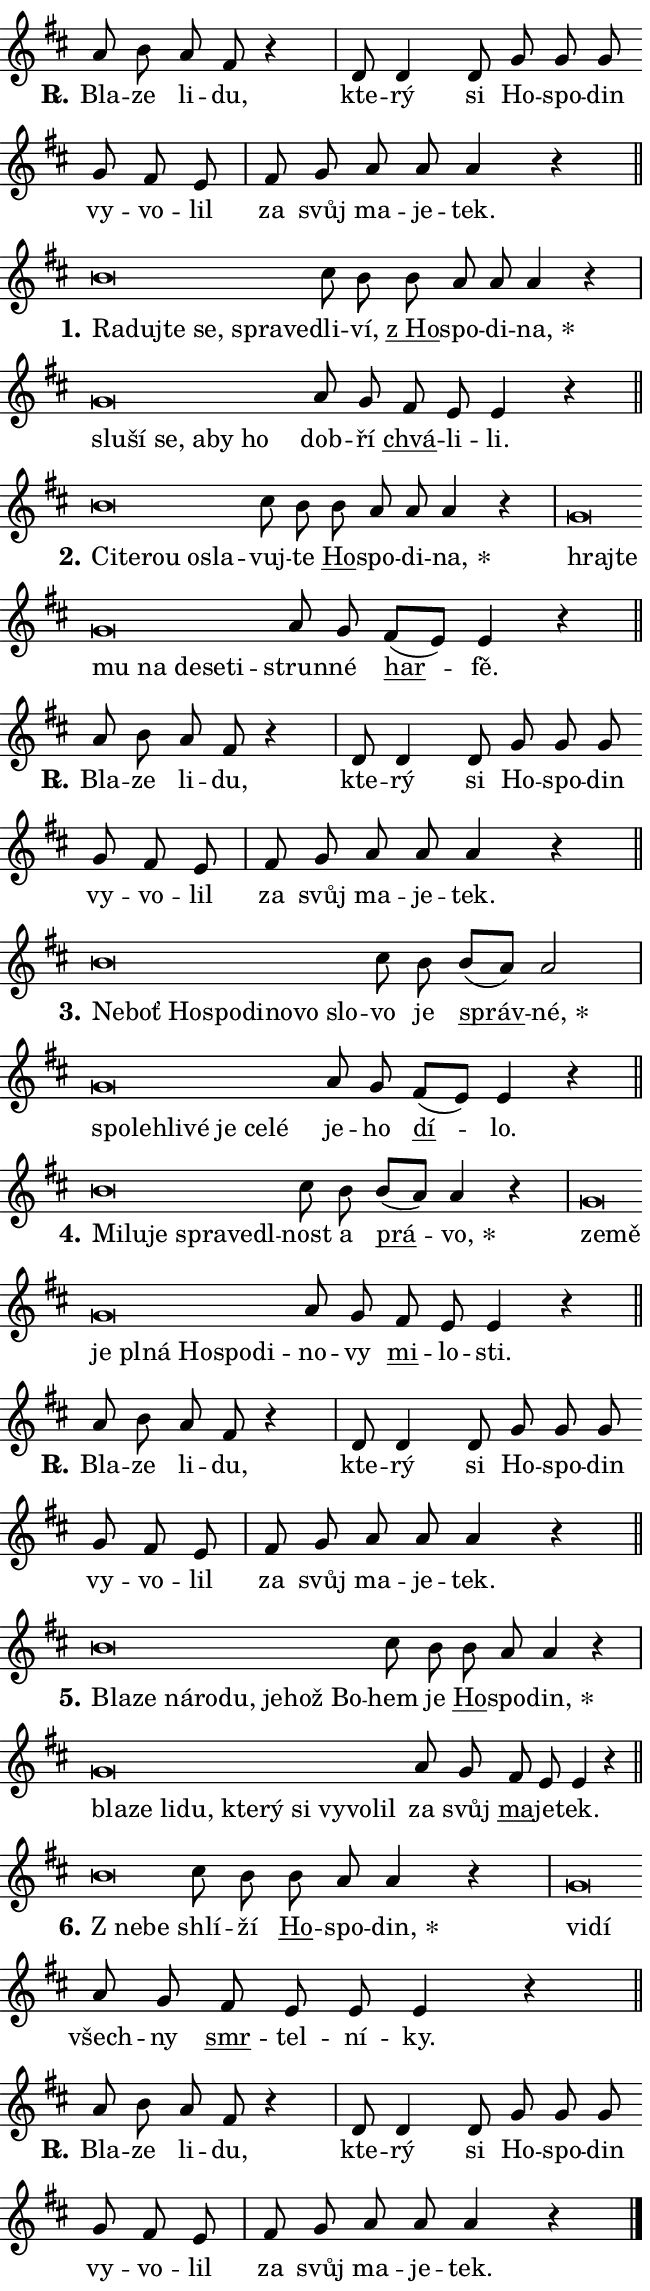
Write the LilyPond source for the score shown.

\version "2.24.0"
\header { tagline = "" }
\paper {
  indent = 0\cm
  top-margin = 0\cm
  right-margin = 0.13\cm % to fit lyric hyphens
  bottom-margin = 0\cm
  left-margin = 0\cm
  paper-width = 11\cm
  page-breaking = #ly:one-page-breaking
  system-system-spacing.basic-distance = #11
  score-system-spacing.basic-distance = #11
  ragged-last = ##f
}


%% Author: Thomas Morley
%% https://lists.gnu.org/archive/html/lilypond-user/2020-05/msg00002.html
#(define (line-position grob)
"Returns position of @var[grob} in current system:
   @code{'start}, if at first time-step
   @code{'end}, if at last time-step
   @code{'middle} otherwise
"
  (let* ((col (ly:item-get-column grob))
         (ln (ly:grob-object col 'left-neighbor))
         (rn (ly:grob-object col 'right-neighbor))
         (col-to-check-left (if (ly:grob? ln) ln col))
         (col-to-check-right (if (ly:grob? rn) rn col))
         (break-dir-left
           (and
             (ly:grob-property col-to-check-left 'non-musical #f)
             (ly:item-break-dir col-to-check-left)))
         (break-dir-right
           (and
             (ly:grob-property col-to-check-right 'non-musical #f)
             (ly:item-break-dir col-to-check-right))))
        (cond ((eqv? 1 break-dir-left) 'start)
              ((eqv? -1 break-dir-right) 'end)
              (else 'middle))))

#(define (tranparent-at-line-position vctor)
  (lambda (grob)
  "Relying on @code{line-position} select the relevant enry from @var{vctor}.
Used to determine transparency,"
    (case (line-position grob)
      ((end) (not (vector-ref vctor 0)))
      ((middle) (not (vector-ref vctor 1)))
      ((start) (not (vector-ref vctor 2))))))

noteHeadBreakVisibility =
#(define-music-function (break-visibility)(vector?)
"Makes @code{NoteHead}s transparent relying on @var{break-visibility}"
#{
  \override NoteHead.transparent =
    #(tranparent-at-line-position break-visibility)
#})

#(define delete-ledgers-for-transparent-note-heads
  (lambda (grob)
    "Reads whether a @code{NoteHead} is transparent.
If so this @code{NoteHead} is removed from @code{'note-heads} from
@var{grob}, which is supposed to be @code{LedgerLineSpanner}.
As a result ledgers are not printed for this @code{NoteHead}"
    (let* ((nhds-array (ly:grob-object grob 'note-heads))
           (nhds-list
             (if (ly:grob-array? nhds-array)
                 (ly:grob-array->list nhds-array)
                 '()))
           ;; Relies on the transparent-property being done before
           ;; Staff.LedgerLineSpanner.after-line-breaking is executed.
           ;; This is fragile ...
           (to-keep
             (remove
               (lambda (nhd)
                 (ly:grob-property nhd 'transparent #f))
               nhds-list)))
      ;; TODO find a better method to iterate over grob-arrays, similiar
      ;; to filter/remove etc for lists
      ;; For now rebuilt from scratch
      (set! (ly:grob-object grob 'note-heads)  '())
      (for-each
        (lambda (nhd)
          (ly:pointer-group-interface::add-grob grob 'note-heads nhd))
        to-keep))))

squashNotes = {
  \override NoteHead.X-extent = #'(-0.2 . 0.2)
  \override NoteHead.Y-extent = #'(-0.75 . 0)
  \override NoteHead.stencil =
    #(lambda (grob)
       (let ((pos (ly:grob-property grob 'staff-position)))
         (begin
           (if (< pos -7) (display "ERROR: Lower brevis then expected\n") (display ""))
           (if (<= pos -6) ly:text-interface::print ly:note-head::print))))
}
unSquashNotes = {
  \revert NoteHead.X-extent
  \revert NoteHead.Y-extent
  \revert NoteHead.stencil
}

hideNotes = \noteHeadBreakVisibility #begin-of-line-visible
unHideNotes = \noteHeadBreakVisibility #all-visible

% work-around for resetting accidentals
% https://lilypond.org/doc/v2.23/Documentation/notation/displaying-rhythms#unmetered-music
cadenzaMeasure = {
  \cadenzaOff
  \partial 1024 s1024
  \cadenzaOn
}

#(define-markup-command (accent layout props text) (markup?)
  "Underline accented syllable"
  (interpret-markup layout props
    #{\markup \override #'(offset . 4.3) \underline { #text }#}))

responsum = \markup \concat {
  "R" \hspace #-1.05 \path #0.1 #'((moveto 0 0.07) (lineto 0.9 0.8)) \hspace #0.05 "."
}

spaceSize = #0.6828661417322834 % exact space size for TeX Gyre Schola

\layout {
  \context {
    \Staff
    \remove "Time_signature_engraver"
    \override LedgerLineSpanner.after-line-breaking = #delete-ledgers-for-transparent-note-heads
  }
  \context {
    \Lyrics {
      \override LyricSpace.minimum-distance = \spaceSize
      \override LyricText.font-name = #"TeX Gyre Schola"
      \override LyricText.font-size = 1
      \override StanzaNumber.font-name = #"TeX Gyre Schola Bold"
      \override StanzaNumber.font-size = 1
    }
  }
  \context {
    \Score 
    \override NoteHead.text =
      #(lambda (grob) 
        (let ((pos (ly:grob-property grob 'staff-position)))
          #{\markup {
            \combine
              \halign #-0.55 \raise #(if (= pos -6) 0 0.5) \override #'(thickness . 2) \draw-line #'(3.2 . 0)
              \musicglyph "noteheads.sM1"
          }#}))
  }
}

% magnetic-lyrics.ily
%
%   written by
%     Jean Abou Samra <jean@abou-samra.fr>
%     Werner Lemberg <wl@gnu.org>
%
%   adapted by
%     Jiri Hon <jiri.hon@gmail.com>
%
% Version 2022-Apr-15

% https://www.mail-archive.com/lilypond-user@gnu.org/msg149350.html

#(define (Left_hyphen_pointer_engraver context)
   "Collect syllable-hyphen-syllable occurrences in lyrics and store
them in properties.  This engraver only looks to the left.  For
example, if the lyrics input is @code{foo -- bar}, it does the
following.

@itemize @bullet
@item
Set the @code{text} property of the @code{LyricHyphen} grob between
@q{foo} and @q{bar} to @code{foo}.

@item
Set the @code{left-hyphen} property of the @code{LyricText} grob with
text @q{foo} to the @code{LyricHyphen} grob between @q{foo} and
@q{bar}.
@end itemize

Use this auxiliary engraver in combination with the
@code{lyric-@/text::@/apply-@/magnetic-@/offset!} hook."
   (let ((hyphen #f)
         (text #f))
     (make-engraver
      (acknowledgers
       ((lyric-syllable-interface engraver grob source-engraver)
        (set! text grob)))
      (end-acknowledgers
       ((lyric-hyphen-interface engraver grob source-engraver)
        ;(when (not (grob::has-interface grob 'lyric-space-interface))
          (set! hyphen grob)));)
      ((stop-translation-timestep engraver)
       (when (and text hyphen)
         (ly:grob-set-object! text 'left-hyphen hyphen))
       (set! text #f)
       (set! hyphen #f)))))

#(define (lyric-text::apply-magnetic-offset! grob)
   "If the space between two syllables is less than the value in
property @code{LyricText@/.details@/.squash-threshold}, move the right
syllable to the left so that it gets concatenated with the left
syllable.

Use this function as a hook for
@code{LyricText@/.after-@/line-@/breaking} if the
@code{Left_@/hyphen_@/pointer_@/engraver} is active."
   (let ((hyphen (ly:grob-object grob 'left-hyphen #f)))
     (when hyphen
       (let ((left-text (ly:spanner-bound hyphen LEFT)))
         (when (grob::has-interface left-text 'lyric-syllable-interface)
           (let* ((common (ly:grob-common-refpoint grob left-text X))
                  (this-x-ext (ly:grob-extent grob common X))
                  (left-x-ext
                   (begin
                     ;; Trigger magnetism for left-text.
                     (ly:grob-property left-text 'after-line-breaking)
                     (ly:grob-extent left-text common X)))
                  ;; `delta` is the gap width between two syllables.
                  (delta (- (interval-start this-x-ext)
                            (interval-end left-x-ext)))
                  (details (ly:grob-property grob 'details))
                  (threshold (assoc-get 'squash-threshold details 0.2)))
             (when (< delta threshold)
               (let* (;; We have to manipulate the input text so that
                      ;; ligatures crossing syllable boundaries are not
                      ;; disabled.  For languages based on the Latin
                      ;; script this is essentially a beautification.
                      ;; However, for non-Western scripts it can be a
                      ;; necessity.
                      (lt (ly:grob-property left-text 'text))
                      (rt (ly:grob-property grob 'text))
                      (is-space (grob::has-interface hyphen 'lyric-space-interface))
                      (space (if is-space " " ""))
                      (extra-delta (if is-space spaceSize 0))
                      ;; Append new syllable.
                      (ltrt-space (if (and (string? lt) (string? rt))
                                (string-append lt space rt)
                                (make-concat-markup (list lt space rt))))
                      ;; Right-align `ltrt` to the right side.
                      (ltrt-space-markup (grob-interpret-markup
                               grob
                               (make-translate-markup
                                (cons (interval-length this-x-ext) 0)
                                (make-right-align-markup ltrt-space)))))
                 (begin
                   ;; Don't print `left-text`.
                   (ly:grob-set-property! left-text 'stencil #f)
                   ;; Set text and stencil (which holds all collected
                   ;; syllables so far) and shift it to the left.
                   (ly:grob-set-property! grob 'text ltrt-space)
                   (ly:grob-set-property! grob 'stencil ltrt-space-markup)
                   (ly:grob-translate-axis! grob (- (- delta extra-delta)) X))))))))))


#(define (lyric-hyphen::displace-bounds-first grob)
   ;; Make very sure this callback isn't triggered too early.
   (let ((left (ly:spanner-bound grob LEFT))
         (right (ly:spanner-bound grob RIGHT)))
     (ly:grob-property left 'after-line-breaking)
     (ly:grob-property right 'after-line-breaking)
     (ly:lyric-hyphen::print grob)))

squashThreshold = #0.4

\layout {
  \context {
    \Lyrics
    \consists #Left_hyphen_pointer_engraver
    \override LyricText.after-line-breaking =
      #lyric-text::apply-magnetic-offset!
    \override LyricHyphen.stencil = #lyric-hyphen::displace-bounds-first
    \override LyricText.details.squash-threshold = \squashThreshold
    \override LyricHyphen.minimum-distance = 0
    \override LyricHyphen.minimum-length = \squashThreshold
  }
}

squashText = \override LyricText.details.squash-threshold = 9999
unSquashText = \override LyricText.details.squash-threshold = \squashThreshold

leftText = \override LyricText.self-alignment-X = #LEFT
unLeftText = \revert LyricText.self-alignment-X

starOffset = #(lambda (grob) 
                (let ((x_offset (ly:self-alignment-interface::aligned-on-x-parent grob)))
                  (if (= x_offset 0) 0 (+ x_offset 1.2))))

star = #(define-music-function (syllable)(string?)
"Append star separator at the end of a syllable"
#{
  \once \override LyricText.X-offset = #starOffset
  \lyricmode { \markup {
    #syllable
    \override #'((font-name . "TeX Gyre Schola Bold")) \hspace #0.2 \lower #0.65 \larger "*"
  } }
#})

starAccent = #(define-music-function (syllable)(string?)
"Append star separator at the end of a syllable and make accent"
#{
  \once \override LyricText.X-offset = #starOffset
  \lyricmode { \markup {
    \accent #syllable
    \override #'((font-name . "TeX Gyre Schola Bold")) \hspace #0.2 \lower #0.65 \larger "*"
  } }
#})

breath = #(define-music-function (syllable)(string?)
"Append breathing indicator at the end of a syllable"
#{
  \lyricmode { \markup { #syllable "+" } }
#})

optionalBreath = #(define-music-function (syllable)(string?)
"Append optional breathing indicator at the end of a syllable"
#{
  \lyricmode { \markup { #syllable "(+)" } }
#})


\score {
    <<
        \new Voice = "melody" { \cadenzaOn \key d \major \relative { a'8 b a fis r4 \cadenzaMeasure \bar "|" d8 d4 d8 \bar "" g g g \bar "" g fis e \cadenzaMeasure \bar "|" fis g a a a4 r \cadenzaMeasure \bar "||" \break } }
        \new Lyrics \lyricsto "melody" { \lyricmode { \set stanza = \responsum
Bla -- ze li -- du, kte -- rý si Ho -- spo -- din vy -- vo -- lil za svůj ma -- je -- tek. } }
    >>
    \layout {}
}

\score {
    <<
        \new Voice = "melody" { \cadenzaOn \key d \major \relative { \squashNotes b'\breve*1/16 \hideNotes \breve*1/16 \bar "" \breve*1/16 \bar "" \breve*1/16 \bar "" \breve*1/16 \breve*1/16 \bar "" \unHideNotes \unSquashNotes cis8 b \bar "" b a a a4 r \cadenzaMeasure \bar "|" \squashNotes g\breve*1/16 \hideNotes \breve*1/16 \bar "" \breve*1/16 \bar "" \breve*1/16 \bar "" \breve*1/16 \breve*1/16 \bar "" \unHideNotes \unSquashNotes a8 g \bar "" fis e e4 r \cadenzaMeasure \bar "||" \break } }
        \new Lyrics \lyricsto "melody" { \lyricmode { \set stanza = "1."
\leftText Ra -- \squashText duj -- te se, spra -- ve -- \unLeftText \unSquashText dli -- ví, \markup \accent "z Ho" -- spo -- di -- \star na, \leftText slu -- \squashText ší se, a -- by ho \unLeftText \unSquashText dob -- ří \markup \accent chvá -- li -- li. } }
    >>
    \layout {}
}

\score {
    <<
        \new Voice = "melody" { \cadenzaOn \key d \major \relative { \squashNotes b'\breve*1/16 \hideNotes \breve*1/16 \bar "" \breve*1/16 \bar "" \breve*1/16 \breve*1/16 \bar "" \unHideNotes \unSquashNotes cis8 b \bar "" b a a a4 r \cadenzaMeasure \bar "|" \squashNotes g\breve*1/16 \hideNotes \breve*1/16 \bar "" \breve*1/16 \bar "" \breve*1/16 \bar "" \breve*1/16 \bar "" \breve*1/16 \breve*1/16 \bar "" \unHideNotes \unSquashNotes a8 g \bar "" fis[( e)] e4 r \cadenzaMeasure \bar "||" \break } }
        \new Lyrics \lyricsto "melody" { \lyricmode { \set stanza = "2."
\leftText Ci -- \squashText te -- rou o -- sla -- \unLeftText \unSquashText vuj -- te \markup \accent Ho -- spo -- di -- \star na, \leftText hraj -- \squashText te mu na de -- se -- ti -- \unLeftText \unSquashText strun -- né \markup \accent har -- fě. } }
    >>
    \layout {}
}

\score {
    <<
        \new Voice = "melody" { \cadenzaOn \key d \major \relative { a'8 b a fis r4 \cadenzaMeasure \bar "|" d8 d4 d8 \bar "" g g g \bar "" g fis e \cadenzaMeasure \bar "|" fis g a a a4 r \cadenzaMeasure \bar "||" \break } }
        \new Lyrics \lyricsto "melody" { \lyricmode { \set stanza = \responsum
Bla -- ze li -- du, kte -- rý si Ho -- spo -- din vy -- vo -- lil za svůj ma -- je -- tek. } }
    >>
    \layout {}
}

\score {
    <<
        \new Voice = "melody" { \cadenzaOn \key d \major \relative { \squashNotes b'\breve*1/16 \hideNotes \breve*1/16 \bar "" \breve*1/16 \bar "" \breve*1/16 \bar "" \breve*1/16 \bar "" \breve*1/16 \bar "" \breve*1/16 \breve*1/16 \bar "" \unHideNotes \unSquashNotes cis8 b \bar "" b[( a)] a2 \cadenzaMeasure \bar "|" \squashNotes g\breve*1/16 \hideNotes \breve*1/16 \bar "" \breve*1/16 \bar "" \breve*1/16 \bar "" \breve*1/16 \bar "" \breve*1/16 \breve*1/16 \bar "" \unHideNotes \unSquashNotes a8 g \bar "" fis[( e)] e4 r \cadenzaMeasure \bar "||" \break } }
        \new Lyrics \lyricsto "melody" { \lyricmode { \set stanza = "3."
\leftText Ne -- \squashText boť Ho -- spo -- di -- no -- vo slo -- \unLeftText \unSquashText vo je \markup \accent správ -- \star né, \leftText spo -- \squashText leh -- li -- vé je ce -- lé \unLeftText \unSquashText je -- ho \markup \accent dí -- lo. } }
    >>
    \layout {}
}

\score {
    <<
        \new Voice = "melody" { \cadenzaOn \key d \major \relative { \squashNotes b'\breve*1/16 \hideNotes \breve*1/16 \bar "" \breve*1/16 \bar "" \breve*1/16 \bar "" \breve*1/16 \breve*1/16 \bar "" \unHideNotes \unSquashNotes cis8 b \bar "" b[( a)] a4 r \cadenzaMeasure \bar "|" \squashNotes g\breve*1/16 \hideNotes \breve*1/16 \bar "" \breve*1/16 \bar "" \breve*1/16 \bar "" \breve*1/16 \bar "" \breve*1/16 \bar "" \breve*1/16 \breve*1/16 \bar "" \unHideNotes \unSquashNotes a8 g \bar "" fis e e4 r \cadenzaMeasure \bar "||" \break } }
        \new Lyrics \lyricsto "melody" { \lyricmode { \set stanza = "4."
\leftText Mi -- \squashText lu -- je spra -- ve -- dl -- \unLeftText \unSquashText nost a \markup \accent prá -- \star vo, \leftText ze -- \squashText mě je pl -- ná Ho -- spo -- di -- \unLeftText \unSquashText no -- vy \markup \accent mi -- lo -- sti. } }
    >>
    \layout {}
}

\score {
    <<
        \new Voice = "melody" { \cadenzaOn \key d \major \relative { a'8 b a fis r4 \cadenzaMeasure \bar "|" d8 d4 d8 \bar "" g g g \bar "" g fis e \cadenzaMeasure \bar "|" fis g a a a4 r \cadenzaMeasure \bar "||" \break } }
        \new Lyrics \lyricsto "melody" { \lyricmode { \set stanza = \responsum
Bla -- ze li -- du, kte -- rý si Ho -- spo -- din vy -- vo -- lil za svůj ma -- je -- tek. } }
    >>
    \layout {}
}

\score {
    <<
        \new Voice = "melody" { \cadenzaOn \key d \major \relative { \squashNotes b'\breve*1/16 \hideNotes \breve*1/16 \bar "" \breve*1/16 \bar "" \breve*1/16 \bar "" \breve*1/16 \bar "" \breve*1/16 \bar "" \breve*1/16 \breve*1/16 \bar "" \unHideNotes \unSquashNotes cis8 b \bar "" b a a4 r \cadenzaMeasure \bar "|" \squashNotes g\breve*1/16 \hideNotes \breve*1/16 \bar "" \breve*1/16 \bar "" \breve*1/16 \bar "" \breve*1/16 \bar "" \breve*1/16 \bar "" \breve*1/16 \bar "" \breve*1/16 \bar "" \breve*1/16 \breve*1/16 \bar "" \unHideNotes \unSquashNotes a8 g \bar "" fis e e4 r \cadenzaMeasure \bar "||" \break } }
        \new Lyrics \lyricsto "melody" { \lyricmode { \set stanza = "5."
\leftText Bla -- \squashText ze ná -- ro -- du, je -- hož Bo -- \unLeftText \unSquashText hem je \markup \accent Ho -- spo -- \star din, \leftText bla -- \squashText ze li -- du, kte -- rý si vy -- vo -- lil \unLeftText \unSquashText za svůj \markup \accent ma -- je -- tek. } }
    >>
    \layout {}
}

\score {
    <<
        \new Voice = "melody" { \cadenzaOn \key d \major \relative { \squashNotes b'\breve*1/16 \hideNotes \breve*1/16 \bar "" \unHideNotes \unSquashNotes cis8 b \bar "" b a a4 r \cadenzaMeasure \bar "|" \squashNotes g\breve*1/16 \hideNotes \breve*1/16 \bar "" \unHideNotes \unSquashNotes a8 g \bar "" fis e e e4 r \cadenzaMeasure \bar "||" \break } }
        \new Lyrics \lyricsto "melody" { \lyricmode { \set stanza = "6."
\leftText "Z ne" -- \squashText be \unLeftText \unSquashText shlí -- ží \markup \accent Ho -- spo -- \star din, \leftText vi -- \squashText dí \unLeftText \unSquashText všech -- ny \markup \accent smr -- tel -- ní -- ky. } }
    >>
    \layout {}
}

\score {
    <<
        \new Voice = "melody" { \cadenzaOn \key d \major \relative { a'8 b a fis r4 \cadenzaMeasure \bar "|" d8 d4 d8 \bar "" g g g \bar "" g fis e \cadenzaMeasure \bar "|" fis g a a a4 r \cadenzaMeasure \bar "||" \break } \bar "|." }
        \new Lyrics \lyricsto "melody" { \lyricmode { \set stanza = \responsum
Bla -- ze li -- du, kte -- rý si Ho -- spo -- din vy -- vo -- lil za svůj ma -- je -- tek. } }
    >>
    \layout {}
}
